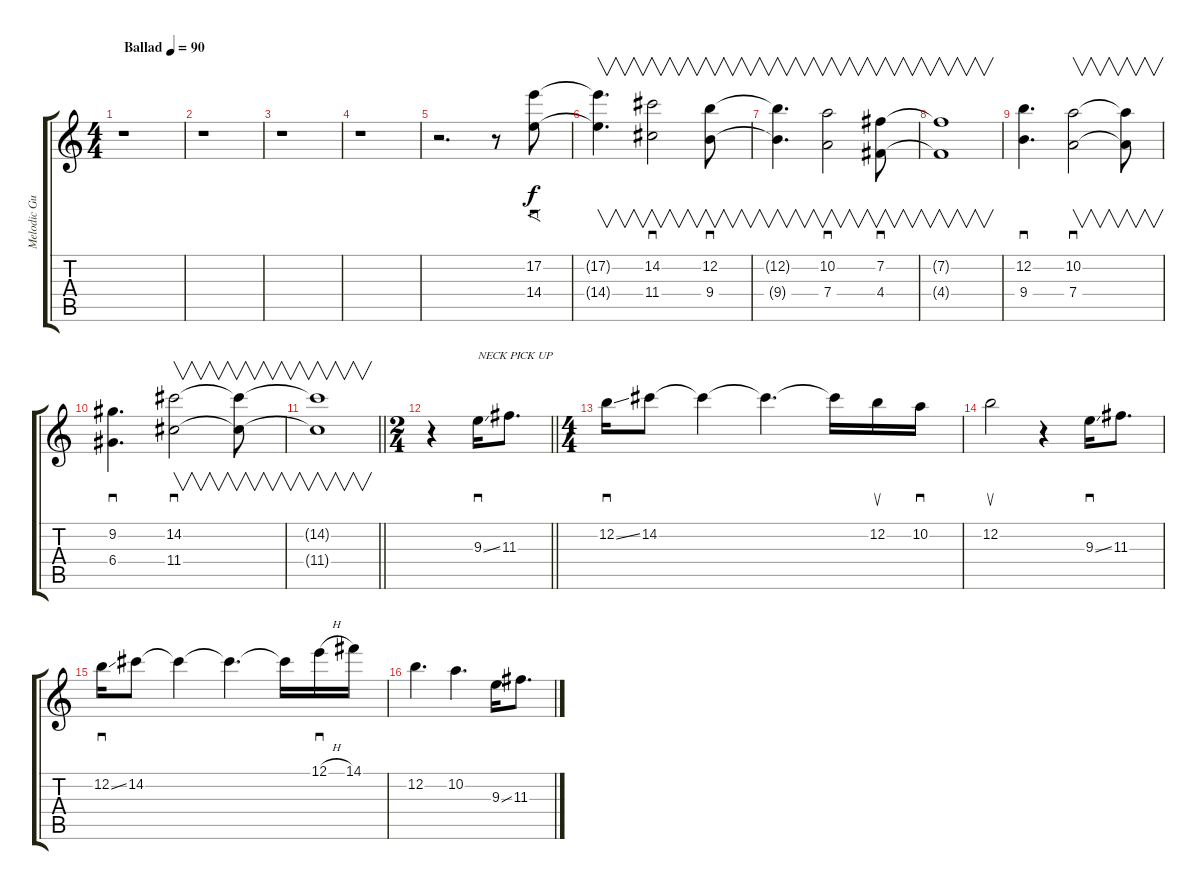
\track ("Melodic Guitar" "Melodic Gu") {instrument overdrivenguitar}
\staff {score tabs}
\tuning (E4 B3 G3 D3 A2 E2) {hide}
\ts (4 4)
\tempo (90 "Ballad")
\clef g2
\ks c
r.1{dy f instrument overdrivenguitar} |
r.1 |
r.1 |
r.1 |
r.2{d} r.8 (17.2 14.4).8{f sd} |
(17.2{t} 14.4{t}).4{v d} (14.2 11.4).2{v sd} (12.2 9.4).8{v sd} |
(12.2{t} 9.4{t}).4{v d} (10.2 7.4).2{v sd} (7.2 4.4).8{v sd} |
(7.2{t} 4.4{t}).1{v} |
(12.2 9.4).4{d sd} (10.2 7.4).2{v sd} (10.2{t} 7.4{t}).8{v} |
(9.2 6.4).4{d sd} (14.2 11.4).2{v sd} (14.2{t} 11.4{t}).8{v} |
\barLineRight lightlight
(14.2{t} 11.4{t}).1{v} |
\ts (2 4)
\barLineRight lightlight
r.4 9.3{ss}.16{sd txt "NECK PICK UP"} 11.3.8{d} |
\ts (4 4)
12.2{ss}.16{sd} 14.2.8 14.2{t}.4 14.2{t}.4{d} 14.2{t}.16 12.2.16{su} 10.2.16{sd} |
12.2.2{su} r.4 9.3{ss}.16{sd} 11.3.8{d} |
12.2{ss}.16{sd} 14.2.8 14.2{t}.4 14.2{t}.4{d} 14.2{t}.16 12.1{h}.16{sd} 14.1.16 |
12.2.4{d} 10.2.4{d} 9.3{ss}.16 11.3.8{d}
